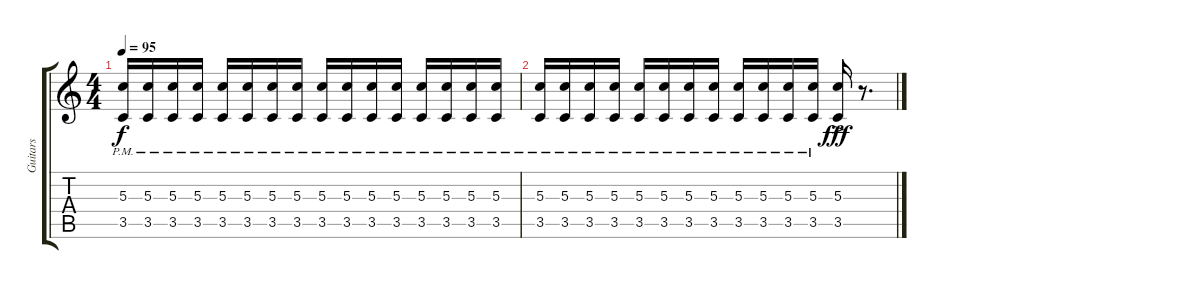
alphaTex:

\track ("Guitars" "Guitars") {instrument distortionguitar}
\staff {score tabs}
\tuning (E4 B3 G3 D3 A2 D2) {hide}
\ts (4 4)
\tempo 95
\clef g2
\ks c
(5.3{pm} 3.5{pm}).16{dy f} (5.3{pm} 3.5{pm}).16 (5.3{pm} 3.5{pm}).16 (5.3{pm} 3.5{pm}).16 (5.3{pm} 3.5{pm}).16 (5.3{pm} 3.5{pm}).16 (5.3{pm} 3.5{pm}).16 (5.3{pm} 3.5{pm}).16 (5.3{pm} 3.5{pm}).16 (5.3{pm} 3.5{pm}).16 (5.3{pm} 3.5{pm}).16 (5.3{pm} 3.5{pm}).16 (5.3{pm} 3.5{pm}).16 (5.3{pm} 3.5{pm}).16 (5.3{pm} 3.5{pm}).16 (5.3{pm} 3.5{pm}).16 |
(5.3{pm} 3.5{pm}).16 (5.3{pm} 3.5{pm}).16 (5.3{pm} 3.5{pm}).16 (5.3{pm} 3.5{pm}).16 (5.3{pm} 3.5{pm}).16 (5.3{pm} 3.5{pm}).16 (5.3{pm} 3.5{pm}).16 (5.3{pm} 3.5{pm}).16 (5.3{pm} 3.5{pm}).16 (5.3{pm} 3.5{pm}).16 (5.3{pm} 3.5{pm}).16 (5.3{pm} 3.5{pm}).16 (5.3{ac} 3.5{ac}).16{dy fff} r.8{d}
